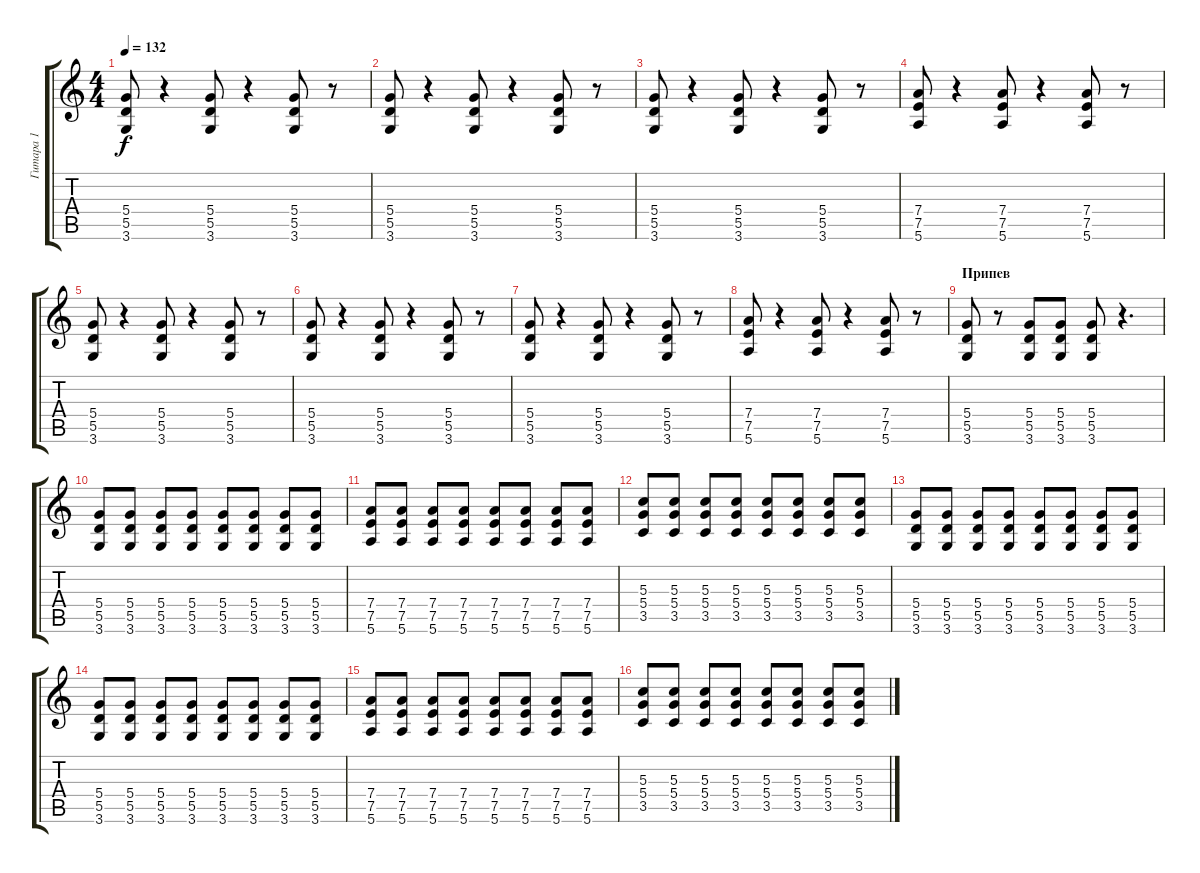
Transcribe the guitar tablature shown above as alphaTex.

\track ("Гитара 1" "Гитара 1") {instrument distortionguitar}
\staff {score tabs}
\tuning (E4 B3 G3 D3 A2 E2) {hide}
\ts (4 4)
\tempo 132
\clef g2
\ks c
(5.4 5.5 3.6).8{dy f} r.4 (5.4 5.5 3.6).8 r.4 (5.4 5.5 3.6).8 r.8 |
(5.4 5.5 3.6).8 r.4 (5.4 5.5 3.6).8 r.4 (5.4 5.5 3.6).8 r.8 |
(5.4 5.5 3.6).8 r.4 (5.4 5.5 3.6).8 r.4 (5.4 5.5 3.6).8 r.8 |
(7.4 7.5 5.6).8 r.4 (7.4 7.5 5.6).8 r.4 (7.4 7.5 5.6).8 r.8 |
(5.4 5.5 3.6).8 r.4 (5.4 5.5 3.6).8 r.4 (5.4 5.5 3.6).8 r.8 |
(5.4 5.5 3.6).8 r.4 (5.4 5.5 3.6).8 r.4 (5.4 5.5 3.6).8 r.8 |
(5.4 5.5 3.6).8 r.4 (5.4 5.5 3.6).8 r.4 (5.4 5.5 3.6).8 r.8 |
(7.4 7.5 5.6).8 r.4 (7.4 7.5 5.6).8 r.4 (7.4 7.5 5.6).8 r.8 |
\section ("" "Припев")
(5.4 5.5 3.6).8 r.8 (5.4 5.5 3.6).8 (5.4 5.5 3.6).8 (5.4 5.5 3.6).8 r.4{d} |
(5.4 5.5 3.6).8 (5.4 5.5 3.6).8 (5.4 5.5 3.6).8 (5.4 5.5 3.6).8 (5.4 5.5 3.6).8 (5.4 5.5 3.6).8 (5.4 5.5 3.6).8 (5.4 5.5 3.6).8 |
(7.4 7.5 5.6).8 (7.4 7.5 5.6).8 (7.4 7.5 5.6).8 (7.4 7.5 5.6).8 (7.4 7.5 5.6).8 (7.4 7.5 5.6).8 (7.4 7.5 5.6).8 (7.4 7.5 5.6).8 |
(5.3 5.4 3.5).8 (5.3 5.4 3.5).8 (5.3 5.4 3.5).8 (5.3 5.4 3.5).8 (5.3 5.4 3.5).8 (5.3 5.4 3.5).8 (5.3 5.4 3.5).8 (5.3 5.4 3.5).8 |
(5.4 5.5 3.6).8 (5.4 5.5 3.6).8 (5.4 5.5 3.6).8 (5.4 5.5 3.6).8 (5.4 5.5 3.6).8 (5.4 5.5 3.6).8 (5.4 5.5 3.6).8 (5.4 5.5 3.6).8 |
(5.4 5.5 3.6).8 (5.4 5.5 3.6).8 (5.4 5.5 3.6).8 (5.4 5.5 3.6).8 (5.4 5.5 3.6).8 (5.4 5.5 3.6).8 (5.4 5.5 3.6).8 (5.4 5.5 3.6).8 |
(7.4 7.5 5.6).8 (7.4 7.5 5.6).8 (7.4 7.5 5.6).8 (7.4 7.5 5.6).8 (7.4 7.5 5.6).8 (7.4 7.5 5.6).8 (7.4 7.5 5.6).8 (7.4 7.5 5.6).8 |
(5.3 5.4 3.5).8 (5.3 5.4 3.5).8 (5.3 5.4 3.5).8 (5.3 5.4 3.5).8 (5.3 5.4 3.5).8 (5.3 5.4 3.5).8 (5.3 5.4 3.5).8 (5.3 5.4 3.5).8
